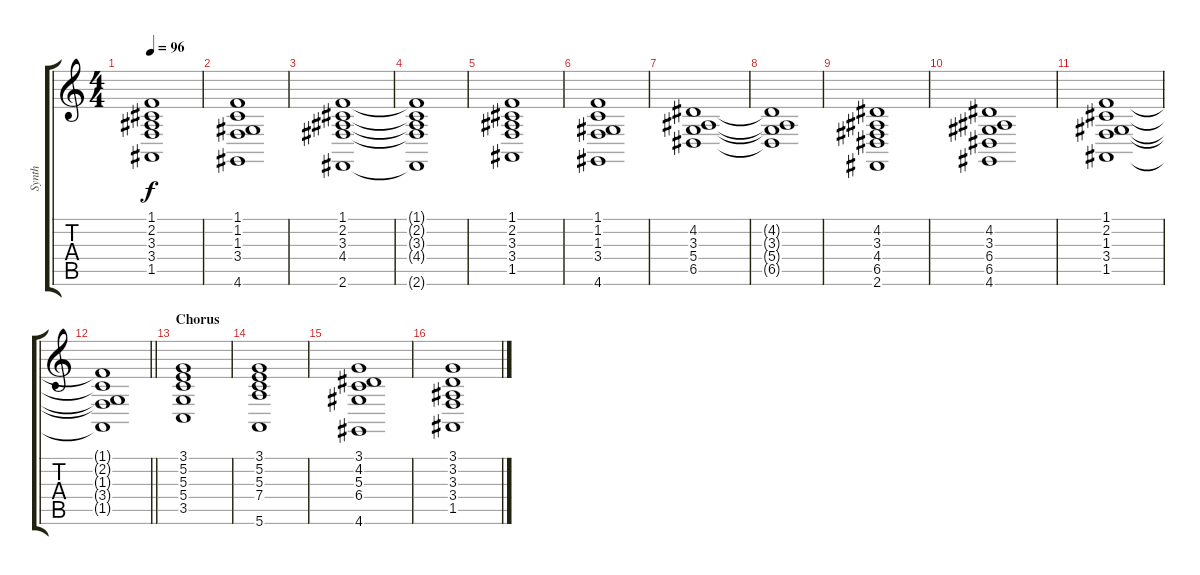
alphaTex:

\track ("Synth" "Synth") {instrument pad2warm}
\staff {score tabs}
\tuning (E4 B3 G3 D3 A2 E2) {hide}
\ts (4 4)
\tempo 96
\clef g2
\ks c
(1.1 2.2 3.3 3.4 1.5).1{dy f} |
(1.1 1.2 1.3 3.4 4.6).1 |
(1.1 2.2 3.3 4.4 2.6).1 |
(1.1{t} 2.2{t} 3.3{t} 4.4{t} 2.6{t}).1 |
(1.1 2.2 3.3 3.4 1.5).1 |
(1.1 1.2 1.3 3.4 4.6).1 |
(4.2 3.3 5.4 6.5).1 |
(4.2{t} 3.3{t} 5.4{t} 6.5{t}).1 |
(4.2 3.3 4.4 6.5 2.6).1 |
(4.2 3.3 6.4 6.5 4.6).1 |
(1.1 2.2 1.3 3.4 1.5).1 |
\barLineRight lightlight
(1.1{t} 2.2{t} 1.3{t} 3.4{t} 1.5{t}).1 |
\section ("" "Chorus")
(3.1 5.2 5.3 5.4 3.5).1 |
(3.1 5.2 5.3 7.4 5.6).1 |
(3.1 4.2 5.3 6.4 4.6).1 |
(3.1 3.2 3.3 3.4 1.5).1
